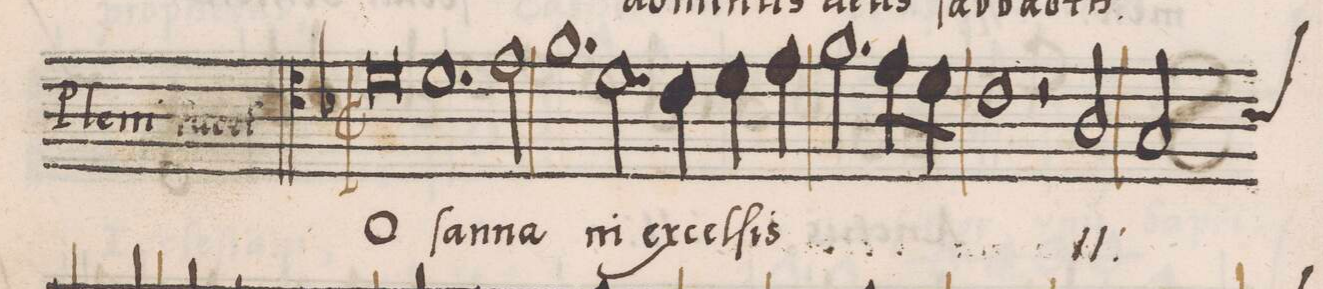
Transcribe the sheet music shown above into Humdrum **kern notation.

**kern	**text
*I"ALTVS	*
*clefC4	*
*k[b-]	*
*met(c|)	*
*M2/1	*
0ryy	.
=31	=31
2ryy	.
2F/yy	Ple-
2G/yy	-ni
2A/yy	ſ(unt)
=32	=32
2G/yy	C(ae)-
1Eyy	-li
2C/yy	et
=33	=33
1Gyy	T(er)-
1Dyy	-ra
=34	=34
2ryy	.
*	*ij
2E/yy	Ple-
2.A/yy	.
4G/yy	.
=35	=35
2F/yy	.
2E/yy	.
1Dyy	-ni
=36	=36
1Ayy	ſ(unt)
2G/yy	.
2F/yy	.
=37	=37
*Xtuplet	*
3.c\yy	C(ae)-
6B-/yy	.
6G/yy	.
6A/yy	.
2B-/yy	.
2.A/yy	.
=38	=38
4G/yy	.
4F/yy	.
4E/yy	.
*custos:G	*
1Fyy	.
=39	=39
0Gyy	-li
=40	=40
1Dyy	et
2E/yy	T(er)-
2.D/yy	.
=41	=41
4E/yy	.
4F/yy	.
4G/yy	.
2.A/yy	.
4G/yy	.
=42	=42
4E/yy	.
4F/yy	.
4G/yy	.
4A/yy	.
2.B-/yy	.
8A/Lyy	.
8G/Jyy	.
=43	=43
2B-/yy	-ra
*	*Xij
2A/yy	.
1Gyy	et
=44	=44
1Ayy	T(er)-
0Gyy	-ra
=45	=45
2ryy	.
2C/yy	et
=46	=46
1Gyy	ter-
2F/yy	.
2C/yy	.
=47	=47
1Dyy	.
2C/yy	-ra
*	*ij
1Fyy	et
=48	=48
2E/yy	ter-
4F/yy	.
4G/yy	.
4A/yy	.
4B-\yy	.
=49	=49
4c\yy	.
4G/yy	.
1cyy	.
*custos:c	*
2B-/yy	.
=50	=50
2c\yy	.
2G/yy	.
1Gyy	-ra
*	*Xij
=51	=51
0ryy	.
=52	=52
2ryy	.
2C/yy	gl(o-
2F/yy	-ri)-
2F/yy	-a
=53	=53
2.G/yy	tu-
4F/yy	.
4D/yy	.
4E/yy	.
1Fyy	.
=54	=54
2E/yy	.
2D/yy	.
1Fyy	.
=55	=55
2E/yy	.
1Fyy	-a
=56	=56
2ryy	.
2C/yy	gl(o-
2G/yy	-ri)-
1Gyy	-a
=57	=57
2.A/yy	tu-
4G/yy	.
1Fyy	.
=58	=58
2E/yy	.
0Fyy	-a
=59	=59
2ryy	.
2D/yy	gl(o-
=60	=60
2C/yy	-ri)-
2F/yy	-a
1Gyy	tu-
=61	=61
0Cyy	-a
*	*Xij
=62||	=62||
*M2/1	*
*met(c|)	*
0d	O-
=63	=63
1.d	-ſan-
2e\	-na
=64	=64
1.f	.
2.d\	in
=65	=65
4c\	ex-
4d\	-cel-
4e\	-ſis
2.f\	.
8e\L	.
8d\J	.
=66	=66
1c	.
*	*ij
2r	.
2A/	o-
=67	=67
*custos:B-	*
2G/	.
*-	*-
